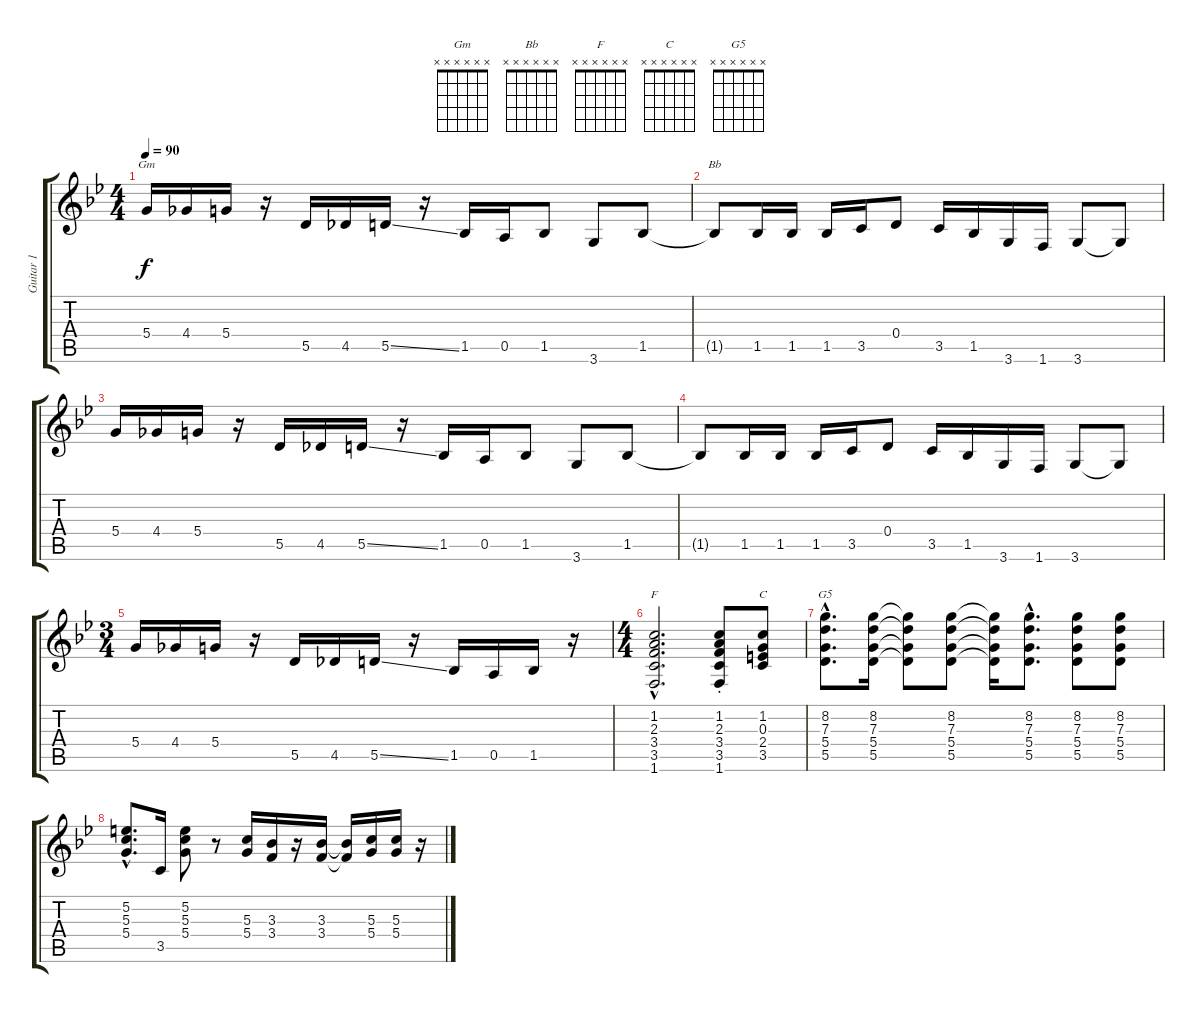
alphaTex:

\track ("Guitar 1" "Guitar 1") {instrument overdrivenguitar}
\staff {score tabs}
\tuning (E4 B3 G3 D3 A2 E2) {hide}
\chord ("Gm" x x x x x x)
\chord ("Bb" x x x x x x)
\chord ("F" x x x x x x)
\chord ("C" x x x x x x)
\chord ("G5" x x x x x x)
\ts (4 4)
\tempo 90
\clef g2
\ks bb
5.4.16{ch "Gm" dy f} 4.4.16 5.4.16 r.16 5.5.16 4.5.16 5.5{ss}.16 r.16 1.5.16 0.5.16 1.5.8 3.6.8 1.5.8 |
1.5{t}.8{ch "Bb"} 1.5.16 1.5.16 1.5.16 3.5.16 0.4.8 3.5.16 1.5.16 3.6.16 1.6.16 3.6.8 3.6{t}.8 |
5.4.16 4.4.16 5.4.16 r.16 5.5.16 4.5.16 5.5{ss}.16 r.16 1.5.16 0.5.16 1.5.8 3.6.8 1.5.8 |
1.5{t}.8 1.5.16 1.5.16 1.5.16 3.5.16 0.4.8 3.5.16 1.5.16 3.6.16 1.6.16 3.6.8 3.6{t}.8 |
\ts (3 4)
5.4.16 4.4.16 5.4.16 r.16 5.5.16 4.5.16 5.5{ss}.16 r.16 1.5.16 0.5.16 1.5.16 r.16 |
\ts (4 4)
(1.2{hac} 2.3{hac} 3.4{hac} 3.5{hac} 1.6{hac}).2{d ch "F"} (1.2{st} 2.3{st} 3.4{st} 3.5{st} 1.6{st}).8 (1.2 0.3 2.4 3.5).8{ch "C"} |
(8.2{hac} 7.3{hac} 5.4{hac} 5.5{hac}).8{d ch "G5"} (8.2 7.3 5.4 5.5).16 (8.2{t} 7.3{t} 5.4{t} 5.5{t}).8 (8.2 7.3 5.4 5.5).8 (8.2{t} 7.3{t} 5.4{t} 5.5{t}).16 (8.2{hac} 7.3{hac} 5.4{hac} 5.5{hac}).8{d} (8.2 7.3 5.4 5.5).8 (8.2 7.3 5.4 5.5).8 |
(5.2{hac} 5.3{hac} 5.4{hac}).8{d} 3.5.16 (5.2 5.3 5.4).8 r.8 (5.3 5.4).16 (3.3 3.4).16 r.16 (3.3 3.4).16 (3.3{t} 3.4{t}).16 (5.3 5.4).16 (5.3 5.4).16 r.16
